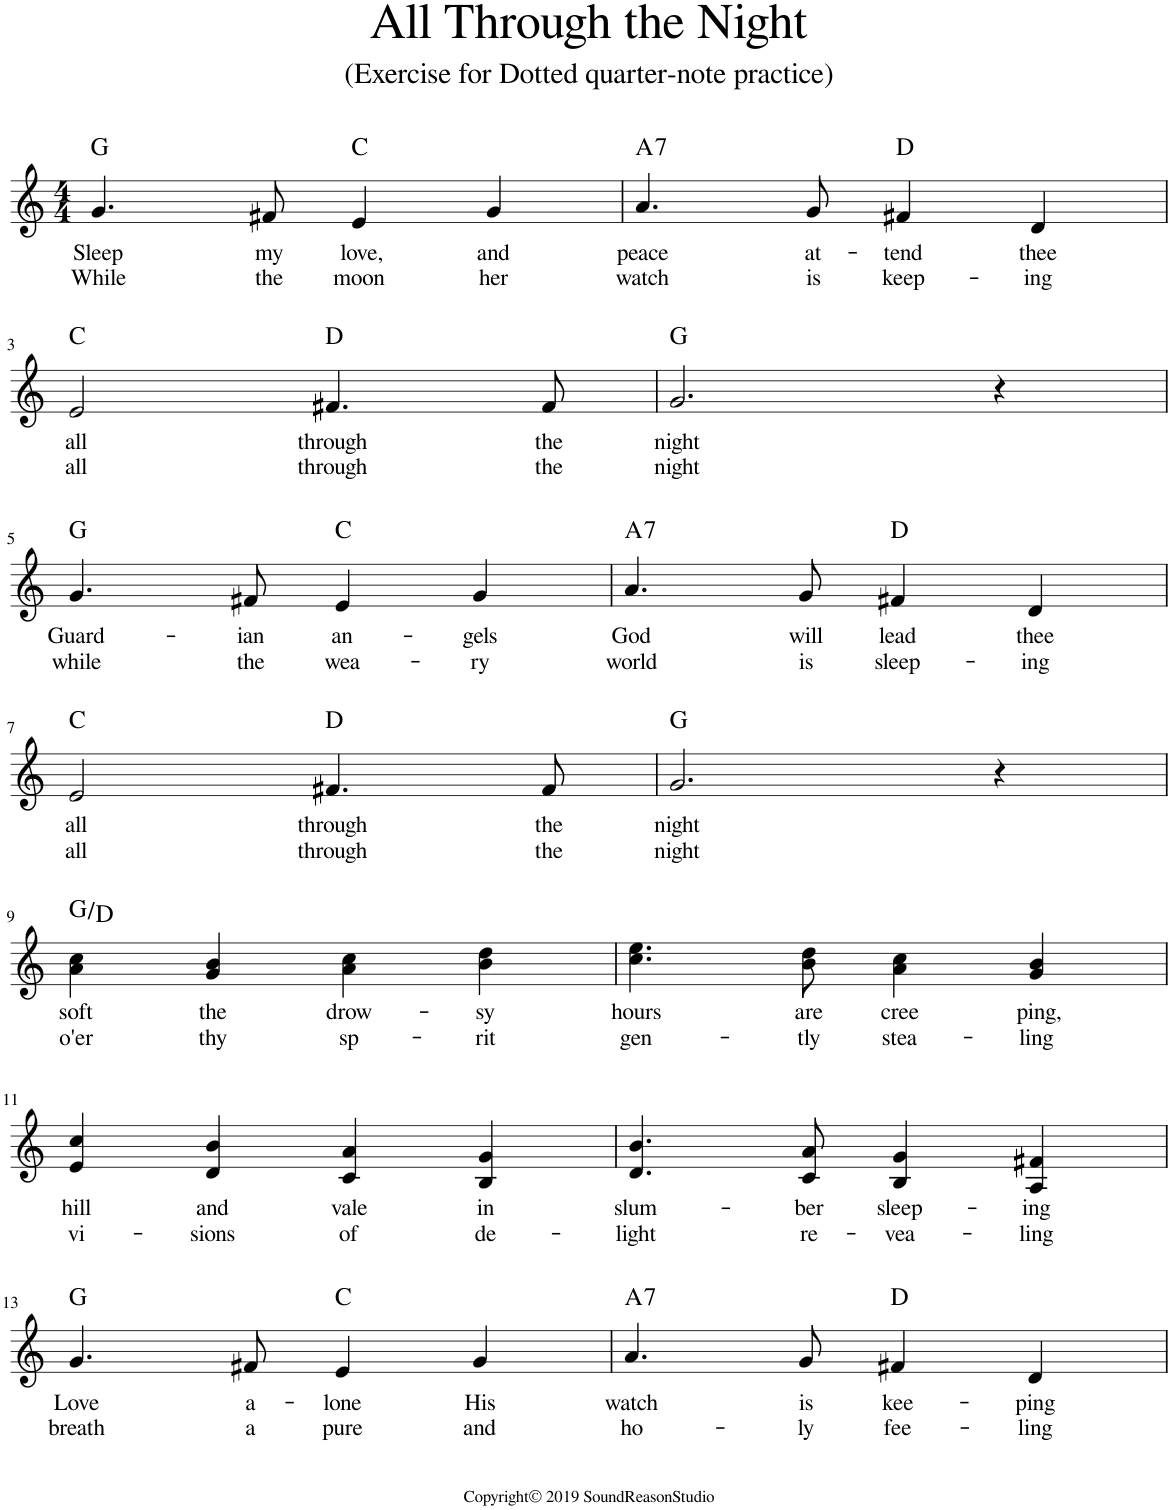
**kern	**text	**text	**harte
*part1	*part1	*part1	*part1
*staff1	*staff1	*staff1	*
*I"Piano	*	*	*
*I'Pno.	*	*	*
*clefG2	*	*	*
*k[]	*	*	*
*M4/4	*	*	*
=1	=1	=1	=1
!	!LO:LY:b	!LO:LY:b	!
4.g/	Sleep	While	G:maj
!	!LO:LY:b	!LO:LY:b	!
8f#X/	my	the	.
!	!LO:LY:b	!LO:LY:b	!
4e/	love,	moon	C:maj
!	!LO:LY:b	!LO:LY:b	!
4g/	and	her	.
=2	=2	=2	=2
!	!LO:LY:b	!LO:LY:b	!LO:H:kt=7
4.a/	peace	watch	A:7
!	!LO:LY:b	!LO:LY:b	!
8g/	at-	is	.
!	!LO:LY:b	!LO:LY:b	!
4f#X/	-tend	keep-	D:maj
!	!LO:LY:b	!LO:LY:b	!
4d/	thee	-ing	.
!!LO:LB:g=z
=3	=3	=3	=3
!	!LO:LY:b	!LO:LY:b	!
2e/	all	all	C:maj
!	!LO:LY:b	!LO:LY:b	!
4.f#X/	through	through	D:maj
!	!LO:LY:b	!LO:LY:b	!
8f#/	the	the	.
=4	=4	=4	=4
!	!LO:LY:b	!LO:LY:b	!
2.g/	night	night	G:maj
4r	.	.	.
!!LO:LB:g=z
=5	=5	=5	=5
!	!LO:LY:b	!LO:LY:b	!
4.g/	Guard-	while	G:maj
!	!LO:LY:b	!LO:LY:b	!
8f#X/	-ian	the	.
!	!LO:LY:b	!LO:LY:b	!
4e/	an-	wea-	C:maj
!	!LO:LY:b	!LO:LY:b	!
4g/	-gels	-ry	.
=6	=6	=6	=6
!	!LO:LY:b	!LO:LY:b	!LO:H:kt=7
4.a/	God	world	A:7
!	!LO:LY:b	!LO:LY:b	!
8g/	will	is	.
!	!LO:LY:b	!LO:LY:b	!
4f#X/	lead	sleep-	D:maj
!	!LO:LY:b	!LO:LY:b	!
4d/	thee	-ing	.
!!LO:LB:g=z
=7	=7	=7	=7
!	!LO:LY:b	!LO:LY:b	!
2e/	all	all	C:maj
!	!LO:LY:b	!LO:LY:b	!
4.f#X/	through	through	D:maj
!	!LO:LY:b	!LO:LY:b	!
8f#/	the	the	.
=8	=8	=8	=8
!	!LO:LY:b	!LO:LY:b	!
2.g/	night	night	G:maj
4r	.	.	.
!!LO:LB:g=z
=9	=9	=9	=9
!	!LO:LY:b	!LO:LY:b	!
4a\ 4cc\	soft	o'er	G:maj/5
!	!LO:LY:b	!LO:LY:b	!
4g/ 4b/	the	thy	.
!	!LO:LY:b	!LO:LY:b	!
4a\ 4cc\	drow-	sp-	.
!	!LO:LY:b	!LO:LY:b	!
4b\ 4dd\	-sy	-rit	.
=10	=10	=10	=10
!	!LO:LY:b	!LO:LY:b	!
4.cc\ 4.ee\	hours	gen-	.
!	!LO:LY:b	!LO:LY:b	!
8b\ 8dd\	are	-tly	.
!	!LO:LY:b	!LO:LY:b	!
4a\ 4cc\	cree	stea-	.
!	!LO:LY:b	!LO:LY:b	!
4g/ 4b/	ping,	-ling	.
!!LO:LB:g=z
=11	=11	=11	=11
!	!LO:LY:b	!LO:LY:b	!
4e/ 4cc/	hill	vi-	.
!	!LO:LY:b	!LO:LY:b	!
4d/ 4b/	and	-sions	.
!	!LO:LY:b	!LO:LY:b	!
4c/ 4a/	vale	of	.
!	!LO:LY:b	!LO:LY:b	!
4B/ 4g/	in	de-	.
=12	=12	=12	=12
!	!LO:LY:b	!LO:LY:b	!
4.d/ 4.b/	slum-	-light	.
!	!LO:LY:b	!LO:LY:b	!
8c/ 8a/	-ber	re-	.
!	!LO:LY:b	!LO:LY:b	!
4B/ 4g/	sleep-	-vea-	.
!	!LO:LY:b	!LO:LY:b	!
4A/ 4f#X/	-ing	-ling	.
!!LO:LB:g=z
=13	=13	=13	=13
!	!LO:LY:b	!LO:LY:b	!
4.g/	Love	breath	G:maj
!	!LO:LY:b	!LO:LY:b	!
8f#X/	a-	a	.
!	!LO:LY:b	!LO:LY:b	!
4e/	-lone	pure	C:maj
!	!LO:LY:b	!LO:LY:b	!
4g/	His	and	.
=14	=14	=14	=14
!	!LO:LY:b	!LO:LY:b	!LO:H:kt=7
4.a/	watch	ho-	A:7
!	!LO:LY:b	!LO:LY:b	!
8g/	is	-ly	.
!	!LO:LY:b	!LO:LY:b	!
4f#X/	kee-	fee-	D:maj
!	!LO:LY:b	!LO:LY:b	!
4d/	-ping	-ling	.
=	=	=	=
*-	*-	*-	*-
